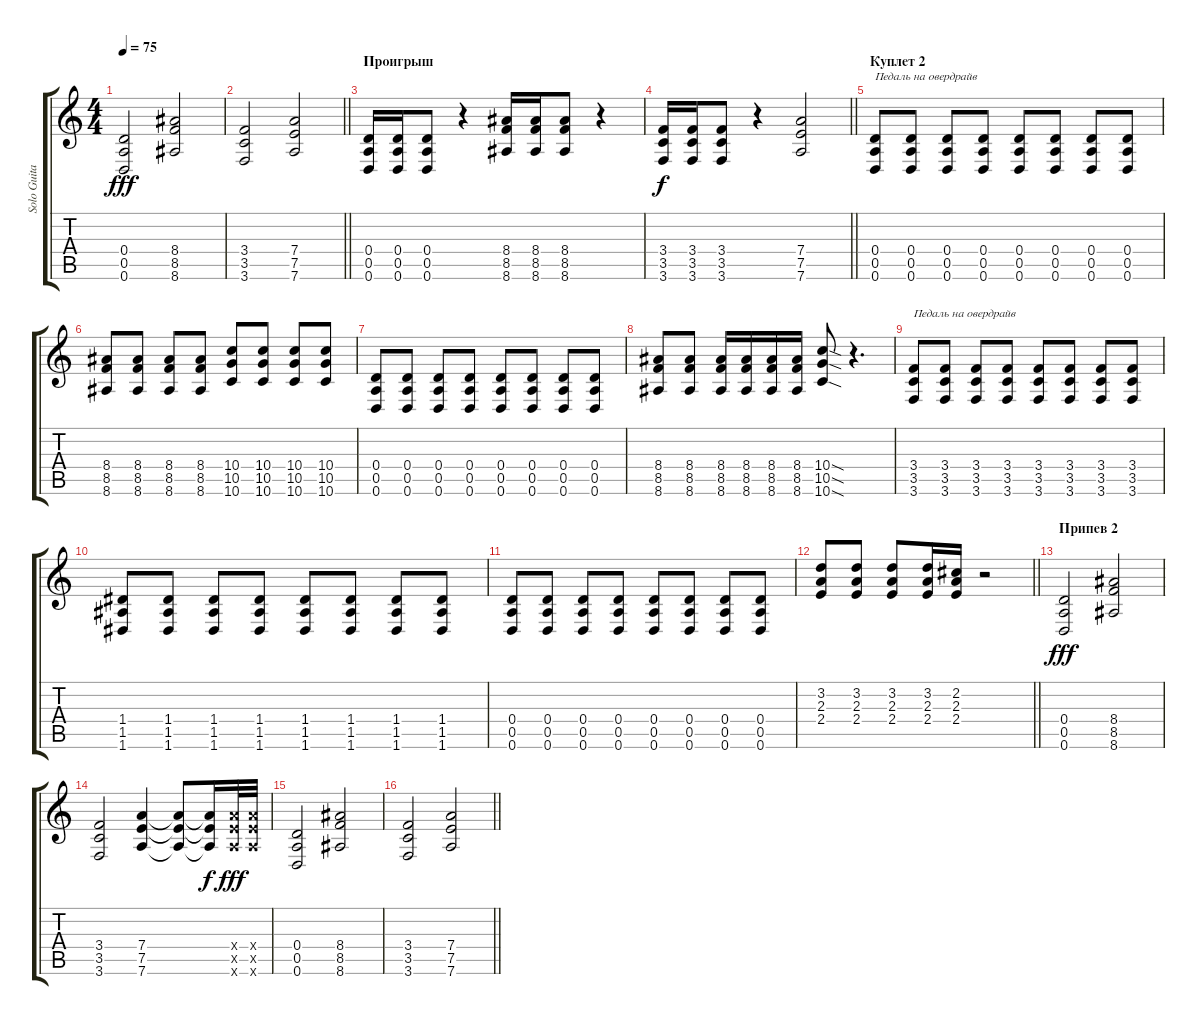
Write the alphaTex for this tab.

\track ("Solo Guitar 1 - SoS" "Solo Guita") {instrument overdrivenguitar}
\staff {score tabs}
\tuning (E4 B3 G3 D3 A2 D2) {hide}
\ts (4 4)
\tempo 75
\clef g2
\ks c
(0.4 0.5 0.6).2{dy fff} (8.4 8.5 8.6).2 |
\barLineRight lightlight
(3.4 3.5 3.6).2 (7.4 7.5 7.6).2 |
\section ("" "Проигрыш")
(0.4 0.5 0.6).16 (0.4 0.5 0.6).16 (0.4 0.5 0.6).8 r.4 (8.4 8.5 8.6).16 (8.4 8.5 8.6).16 (8.4 8.5 8.6).8 r.4 |
\barLineRight lightlight
(3.4 3.5 3.6).16{dy f} (3.4 3.5 3.6).16 (3.4 3.5 3.6).8 r.4 (7.4 7.5 7.6).2 |
\section ("" "Куплет 2")
(0.4 0.5 0.6).8{txt "Педаль на овердрайв"} (0.4 0.5 0.6).8 (0.4 0.5 0.6).8 (0.4 0.5 0.6).8 (0.4 0.5 0.6).8 (0.4 0.5 0.6).8 (0.4 0.5 0.6).8 (0.4 0.5 0.6).8 |
(8.4 8.5 8.6).8 (8.4 8.5 8.6).8 (8.4 8.5 8.6).8 (8.4 8.5 8.6).8 (10.4 10.5 10.6).8 (10.4 10.5 10.6).8 (10.4 10.5 10.6).8 (10.4 10.5 10.6).8 |
(0.4 0.5 0.6).8 (0.4 0.5 0.6).8 (0.4 0.5 0.6).8 (0.4 0.5 0.6).8 (0.4 0.5 0.6).8 (0.4 0.5 0.6).8 (0.4 0.5 0.6).8 (0.4 0.5 0.6).8 |
(8.4 8.5 8.6).8 (8.4 8.5 8.6).8 (8.4 8.5 8.6).16 (8.4 8.5 8.6).16 (8.4 8.5 8.6).16 (8.4 8.5 8.6).16 (10.4{sod} 10.5{sod} 10.6{sod}).8 r.4{d} |
(3.4 3.5 3.6).8{txt "Педаль на овердрайв"} (3.4 3.5 3.6).8 (3.4 3.5 3.6).8 (3.4 3.5 3.6).8 (3.4 3.5 3.6).8 (3.4 3.5 3.6).8 (3.4 3.5 3.6).8 (3.4 3.5 3.6).8 |
(1.4 1.5 1.6).8 (1.4 1.5 1.6).8 (1.4 1.5 1.6).8 (1.4 1.5 1.6).8 (1.4 1.5 1.6).8 (1.4 1.5 1.6).8 (1.4 1.5 1.6).8 (1.4 1.5 1.6).8 |
(0.4 0.5 0.6).8 (0.4 0.5 0.6).8 (0.4 0.5 0.6).8 (0.4 0.5 0.6).8 (0.4 0.5 0.6).8 (0.4 0.5 0.6).8 (0.4 0.5 0.6).8 (0.4 0.5 0.6).8 |
\barLineRight lightlight
(3.2 2.3 2.4).8 (3.2 2.3 2.4).8 (3.2 2.3 2.4).8 (3.2 2.3 2.4).16 (2.2 2.3 2.4).16 r.2 |
\section ("" "Припев 2")
(0.4 0.5 0.6).2{dy fff} (8.4 8.5 8.6).2 |
(3.4 3.5 3.6).2 (7.4 7.5 7.6).4 (7.4{t} 7.5{t} 7.6{t}).8 (7.4{t} 7.5{t} 7.6{t}).16{dy f} (7.4{x} 7.5{x} 7.6{x}).32{dy fff} (7.4{x} 7.5{x} 7.6{x}).32 |
(0.4 0.5 0.6).2 (8.4 8.5 8.6).2 |
\barLineRight lightlight
(3.4 3.5 3.6).2 (7.4 7.5 7.6).2
